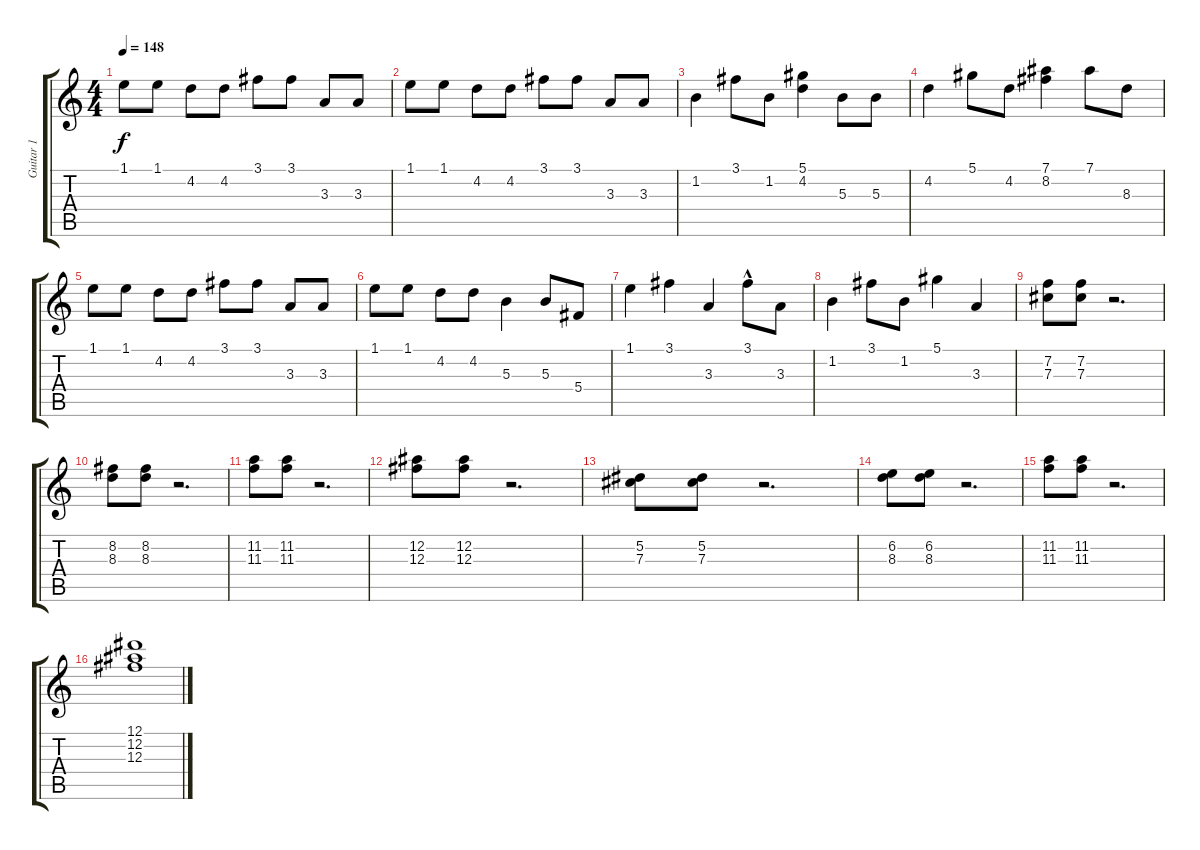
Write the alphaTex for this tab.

\track ("Guitar 1" "Guitar 1") {instrument electricguitarclean}
\staff {score tabs}
\tuning (Eb4 Bb3 Gb3 Db3 Ab2 Eb2) {hide}
\ts (4 4)
\tempo 148
\clef g2
\ks c
1.1.8{dy f} 1.1.8 4.2.8 4.2.8 3.1.8 3.1.8 3.3.8 3.3.8 |
1.1.8 1.1.8 4.2.8 4.2.8 3.1.8 3.1.8 3.3.8 3.3.8 |
1.2.4 3.1.8 1.2.8 (5.1 4.2).4 5.3.8 5.3.8 |
4.2.4 5.1.8 4.2.8 (7.1 8.2).4 7.1.8 8.3.8 |
1.1.8 1.1.8 4.2.8 4.2.8 3.1.8 3.1.8 3.3.8 3.3.8 |
1.1.8 1.1.8 4.2.8 4.2.8 5.3.4 5.3.8 5.4.8 |
1.1.4 3.1.4 3.3.4 3.1{hac}.8 3.3.8 |
1.2.4 3.1.8 1.2.8 5.1.4 3.3.4 |
(7.2 7.3).8 (7.2 7.3).8 r.2{d} |
(8.2 8.3).8 (8.2 8.3).8 r.2{d} |
(11.2 11.3).8 (11.2 11.3).8 r.2{d} |
(12.2 12.3).8 (12.2 12.3).8 r.2{d} |
(5.2 7.3).8 (5.2 7.3).8 r.2{d} |
(6.2 8.3).8 (6.2 8.3).8 r.2{d} |
(11.2 11.3).8 (11.2 11.3).8 r.2{d} |
(12.1 12.2 12.3).1
